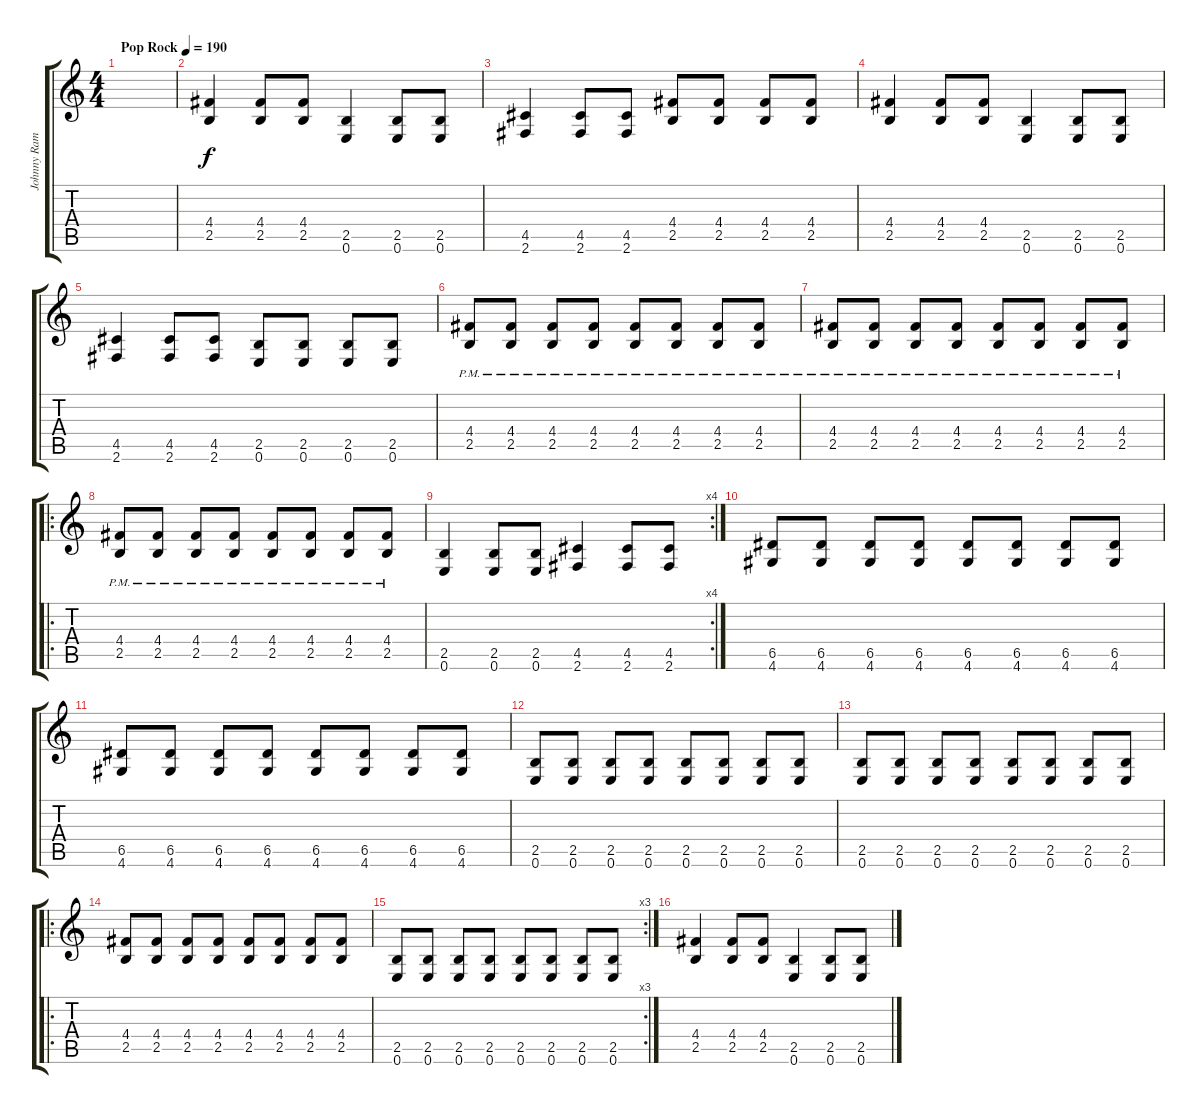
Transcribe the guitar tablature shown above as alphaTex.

\track ("Johnny Ramone" "Johnny Ram") {instrument distortionguitar}
\staff {score tabs}
\tuning (E4 B3 G3 D3 A2 E2) {hide}
\ts (4 4)
\tempo (190 "Pop Rock")
\clef g2
\ks c
|
(4.4 2.5).4 (4.4 2.5).8 (4.4 2.5).8 (2.5 0.6).4 (2.5 0.6).8 (2.5 0.6).8 |
(4.5 2.6).4 (4.5 2.6).8 (4.5 2.6).8 (4.4 2.5).8 (4.4 2.5).8 (4.4 2.5).8 (4.4 2.5).8 |
(4.4 2.5).4 (4.4 2.5).8 (4.4 2.5).8 (2.5 0.6).4 (2.5 0.6).8 (2.5 0.6).8 |
(4.5 2.6).4 (4.5 2.6).8 (4.5 2.6).8 (2.5 0.6).8 (2.5 0.6).8 (2.5 0.6).8 (2.5 0.6).8 |
(4.4{pm} 2.5{pm}).8 (4.4{pm} 2.5{pm}).8 (4.4{pm} 2.5{pm}).8 (4.4{pm} 2.5{pm}).8 (4.4{pm} 2.5{pm}).8 (4.4{pm} 2.5{pm}).8 (4.4{pm} 2.5{pm}).8 (4.4{pm} 2.5{pm}).8 |
(4.4{pm} 2.5{pm}).8 (4.4{pm} 2.5{pm}).8 (4.4{pm} 2.5{pm}).8 (4.4{pm} 2.5{pm}).8 (4.4{pm} 2.5{pm}).8 (4.4{pm} 2.5{pm}).8 (4.4{pm} 2.5{pm}).8 (4.4{pm} 2.5{pm}).8 |
\ro
(4.4{pm} 2.5{pm}).8 (4.4{pm} 2.5{pm}).8 (4.4{pm} 2.5{pm}).8 (4.4{pm} 2.5{pm}).8 (4.4{pm} 2.5{pm}).8 (4.4{pm} 2.5{pm}).8 (4.4{pm} 2.5{pm}).8 (4.4{pm} 2.5{pm}).8 |
\rc 4
(2.5 0.6).4 (2.5 0.6).8 (2.5 0.6).8 (4.5 2.6).4 (4.5 2.6).8 (4.5 2.6).8 |
(6.5 4.6).8 (6.5 4.6).8 (6.5 4.6).8 (6.5 4.6).8 (6.5 4.6).8 (6.5 4.6).8 (6.5 4.6).8 (6.5 4.6).8 |
(6.5 4.6).8 (6.5 4.6).8 (6.5 4.6).8 (6.5 4.6).8 (6.5 4.6).8 (6.5 4.6).8 (6.5 4.6).8 (6.5 4.6).8 |
(2.5 0.6).8 (2.5 0.6).8 (2.5 0.6).8 (2.5 0.6).8 (2.5 0.6).8 (2.5 0.6).8 (2.5 0.6).8 (2.5 0.6).8 |
(2.5 0.6).8 (2.5 0.6).8 (2.5 0.6).8 (2.5 0.6).8 (2.5 0.6).8 (2.5 0.6).8 (2.5 0.6).8 (2.5 0.6).8 |
\ro
(4.4 2.5).8 (4.4 2.5).8 (4.4 2.5).8 (4.4 2.5).8 (4.4 2.5).8 (4.4 2.5).8 (4.4 2.5).8 (4.4 2.5).8 |
\rc 3
(2.5 0.6).8 (2.5 0.6).8 (2.5 0.6).8 (2.5 0.6).8 (2.5 0.6).8 (2.5 0.6).8 (2.5 0.6).8 (2.5 0.6).8 |
(4.4 2.5).4 (4.4 2.5).8 (4.4 2.5).8 (2.5 0.6).4 (2.5 0.6).8 (2.5 0.6).8
